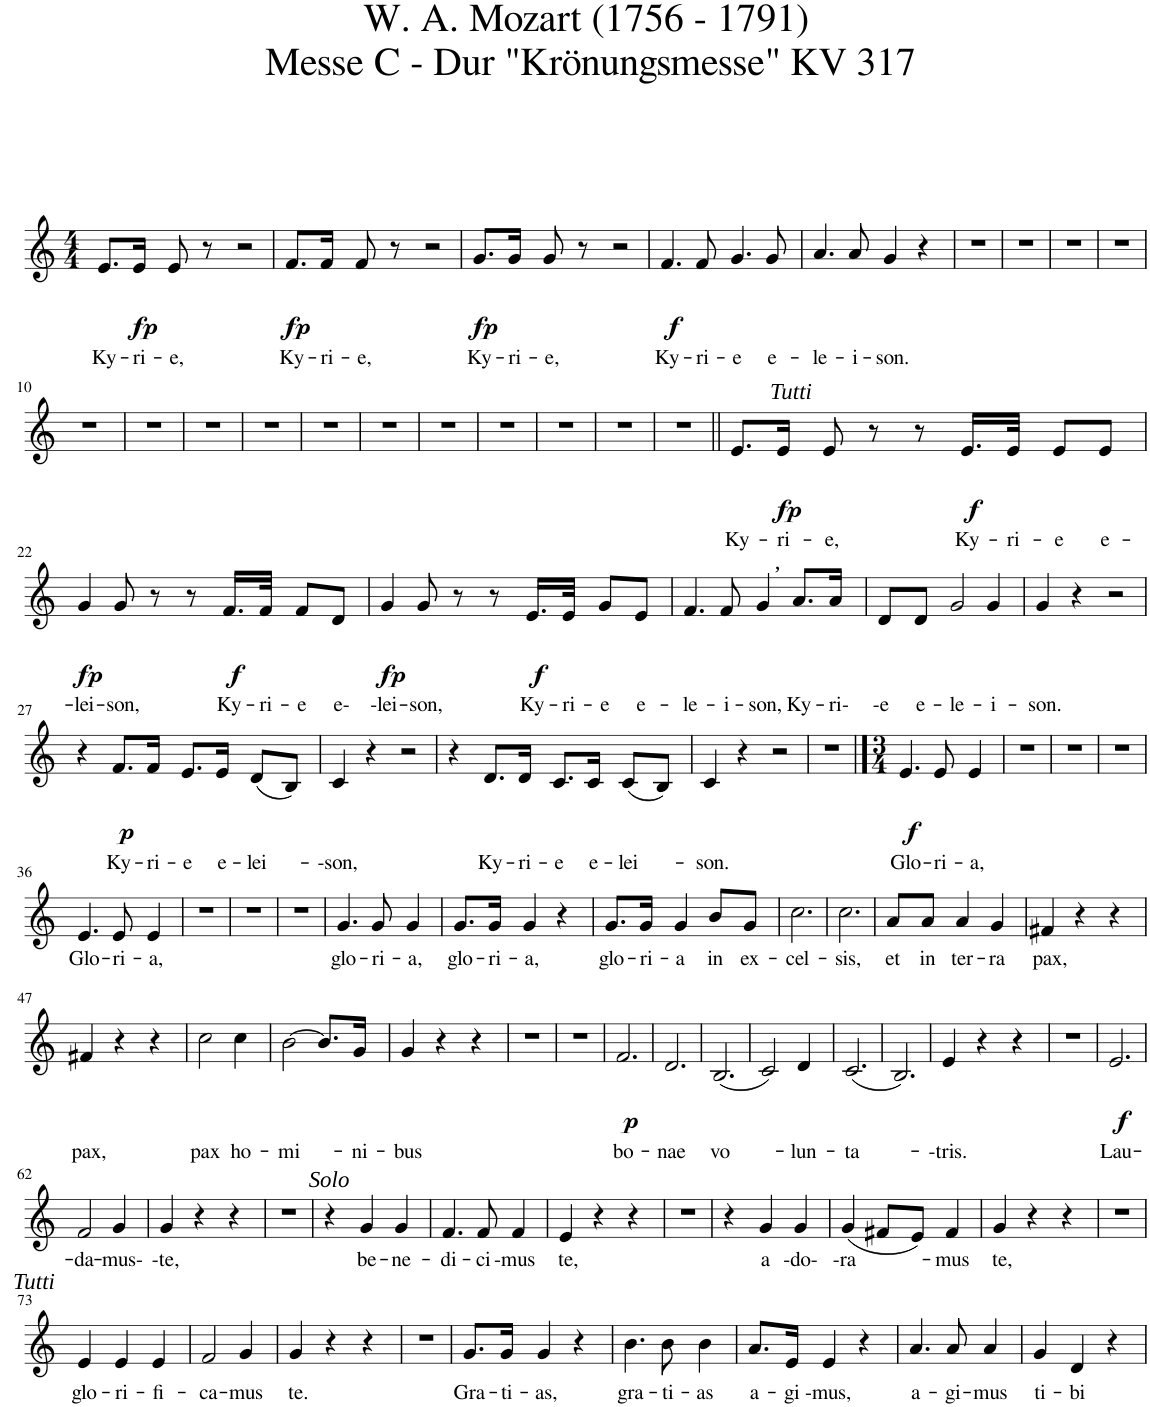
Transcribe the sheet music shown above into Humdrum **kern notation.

**kern	**text	**dynam
*part1	*part1	*part1
*staff1	*staff1	*staff1
*I"Alt	*	*
*clefG2	*	*
*k[]	*	*
*M4/4	*	*
=1	=1	=1
!	!LO:LY:b	!
8.e/L	Ky-	.
!	!LO:LY:b	!LO:DY:b
16e/Jk	ri-	fp
!	!LO:LY:b	!
8e/	e,	.
8r	.	.
2r	.	.
=2	=2	=2
!	!LO:LY:b	!LO:DY:b
8.f/L	Ky-	fp
!	!LO:LY:b	!
16f/Jk	ri-	.
!	!LO:LY:b	!
8f/	e,	.
8r	.	.
2r	.	.
=3	=3	=3
!	!LO:LY:b	!LO:DY:b
8.g/L	Ky-	fp
!	!LO:LY:b	!
16g/Jk	ri-	.
!	!LO:LY:b	!
8g/	e,	.
8r	.	.
2r	.	.
=4	=4	=4
!	!LO:LY:b	!LO:DY:b
4.f/	Ky-	f
!	!LO:LY:b	!
8f/	ri-	.
!	!LO:LY:b	!
4.g/	e	.
!	!LO:LY:b	!
8g/	e-	.
=5	=5	=5
!	!LO:LY:b	!
4.a/	le-	.
!	!LO:LY:b	!
8a/	i-	.
!	!LO:LY:b	!
4g/	son.	.
4r	.	.
=6	=6	=6
1r	.	.
=7	=7	=7
1r	.	.
=8	=8	=8
1r	.	.
=9	=9	=9
1r	.	.
!!LO:LB:g=z
=10	=10	=10
1r	.	.
=11	=11	=11
1r	.	.
=12	=12	=12
1r	.	.
=13	=13	=13
1r	.	.
=14	=14	=14
1r	.	.
=15	=15	=15
1r	.	.
=16	=16	=16
1r	.	.
=17	=17	=17
1r	.	.
=18	=18	=18
1r	.	.
=19	=19	=19
1r	.	.
=20	=20	=20
1r	.	.
=21	=21	=21
!LO:TX:a:i:t=Tutti	!	!
!	!LO:LY:b	!
8.e/L	Ky-	.
!	!LO:LY:b	!LO:DY:b
16e/Jk	ri-	fp
!	!LO:LY:b	!
8e/	e,	.
8r	.	.
8r	.	.
!	!LO:LY:b	!LO:DY:b
16.e/LL	Ky-	f
!	!LO:LY:b	!
32e/JJk	ri-	.
!	!LO:LY:b	!
8e/L	e	.
!	!LO:LY:b	!
8e/J	e-	.
!!LO:LB:g=z
=22	=22	=22
!	!LO:LY:b	!LO:DY:b
4g/	lei-	fp
!	!LO:LY:b	!
8g/	son,	.
8r	.	.
8r	.	.
!	!LO:LY:b	!LO:DY:b
16.f/LL	Ky-	f
!	!LO:LY:b	!
32f/JJk	ri-	.
!	!LO:LY:b	!
8f/L	e	.
!	!LO:LY:b	!
8d/J	e-	.
=23	=23	=23
!	!LO:LY:b	!LO:DY:b
4g/	-lei-	fp
!	!LO:LY:b	!
8g/	son,	.
8r	.	.
8r	.	.
!	!LO:LY:b	!LO:DY:b
16.e/LL	Ky-	f
!	!LO:LY:b	!
32e/JJk	ri-	.
!	!LO:LY:b	!
8g/L	e	.
!	!LO:LY:b	!
8e/J	e-	.
=24	=24	=24
!	!LO:LY:b	!
4.f/	le-	.
!	!LO:LY:b	!
8f/	i-	.
!LO:TX:a:t=,	!	!
!	!LO:LY:b	!
4g/	son,	.
!	!LO:LY:b	!
8.a/L	Ky-	.
!	!LO:LY:b	!
16a/Jk	ri-	.
=25	=25	=25
!	!LO:LY:b	!
8d/L	-e	.
!	!LO:LY:b	!
8d/J	e-	.
!	!LO:LY:b	!
2g/	le-	.
!	!LO:LY:b	!
4g/	i-	.
=26	=26	=26
!	!LO:LY:b	!
4g/	son.	.
4r	.	.
2r	.	.
!!LO:LB:g=z
=27	=27	=27
4r	.	.
!	!LO:LY:b	!LO:DY:b
8.f/L	Ky-	p
!	!LO:LY:b	!
16f/Jk	ri-	.
!	!LO:LY:b	!
8.e/L	e	.
!	!LO:LY:b	!
16e/Jk	e-	.
!	!LO:LY:b	!
(8d/L	lei	.
8B/J)	.	.
=28	=28	=28
!	!LO:LY:b	!
4c/	-son,	.
4r	.	.
2r	.	.
=29	=29	=29
4r	.	.
!	!LO:LY:b	!
8.d/L	Ky-	.
!	!LO:LY:b	!
16d/Jk	ri-	.
!	!LO:LY:b	!
8.c/L	e	.
!	!LO:LY:b	!
16c/Jk	e-	.
!	!LO:LY:b	!
(8c/L	lei	.
8B/J)	.	.
=30	=30	=30
!	!LO:LY:b	!
4c/	son.	.
4r	.	.
2r	.	.
=31	=31	=31
1r	.	.
=32	=32	=32
*M3/4	*	*
!	!LO:LY:b	!LO:DY:b
4.e/	Glo-	f
!	!LO:LY:b	!
8e/	ri-	.
!	!LO:LY:b	!
4e/	a,	.
=33	=33	=33
2.r	.	.
=34	=34	=34
2.r	.	.
=35	=35	=35
2.r	.	.
!!LO:LB:g=z
=36	=36	=36
!	!LO:LY:b	!
4.e/	Glo-	.
!	!LO:LY:b	!
8e/	ri-	.
!	!LO:LY:b	!
4e/	a,	.
=37	=37	=37
2.r	.	.
=38	=38	=38
2.r	.	.
=39	=39	=39
2.r	.	.
=40	=40	=40
!	!LO:LY:b	!
4.g/	glo-	.
!	!LO:LY:b	!
8g/	ri-	.
!	!LO:LY:b	!
4g/	a,	.
=41	=41	=41
!	!LO:LY:b	!
8.g/L	glo-	.
!	!LO:LY:b	!
16g/Jk	ri-	.
!	!LO:LY:b	!
4g/	a,	.
4r	.	.
=42	=42	=42
!	!LO:LY:b	!
8.g/L	glo-	.
!	!LO:LY:b	!
16g/Jk	ri-	.
!	!LO:LY:b	!
4g/	a	.
!	!LO:LY:b	!
8b/L	in	.
!	!LO:LY:b	!
8g/J	ex-	.
=43	=43	=43
!	!LO:LY:b	!
2.cc\	cel-	.
=44	=44	=44
!	!LO:LY:b	!
2.cc\	sis,	.
=45	=45	=45
!	!LO:LY:b	!
8a/L	et	.
!	!LO:LY:b	!
8a/J	in	.
!	!LO:LY:b	!
4a/	ter-	.
!	!LO:LY:b	!
4g/	ra	.
=46	=46	=46
!	!LO:LY:b	!
4f#X/	pax,	.
4r	.	.
4r	.	.
!!LO:LB:g=z
=47	=47	=47
!	!LO:LY:b	!
4f#X/	pax,	.
4r	.	.
4r	.	.
=48	=48	=48
!	!LO:LY:b	!
2cc\	pax	.
!	!LO:LY:b	!
4cc\	ho-	.
=49	=49	=49
!	!LO:LY:b	!
[2b\	mi	.
8.b/L]	.	.
!	!LO:LY:b	!
16g/Jk	ni-	.
=50	=50	=50
!	!LO:LY:b	!
4g/	bus	.
4r	.	.
4r	.	.
=51	=51	=51
2.r	.	.
=52	=52	=52
2.r	.	.
=53	=53	=53
!	!LO:LY:b	!LO:DY:b
2.f/	bo-	p
=54	=54	=54
!	!LO:LY:b	!
2.d/	nae	.
=55	=55	=55
!	!LO:LY:b	!
(2.B/	vo	.
=56	=56	=56
2c/)	.	.
!	!LO:LY:b	!
4d/	lun-	.
=57	=57	=57
!	!LO:LY:b	!
(2.c/	ta	.
=58	=58	=58
2.B/)	.	.
=59	=59	=59
!	!LO:LY:b	!
4e/	-tris.	.
4r	.	.
4r	.	.
=60	=60	=60
2.r	.	.
=61	=61	=61
!	!LO:LY:b	!LO:DY:b
2.e/	Lau-	f
!!LO:LB:g=z
=62	=62	=62
!	!LO:LY:b	!
2f/	da-	.
!	!LO:LY:b	!
4g/	mus-	.
=63	=63	=63
!	!LO:LY:b	!
4g/	-te,	.
4r	.	.
4r	.	.
=64	=64	=64
2.r	.	.
=65	=65	=65
4r	.	.
!LO:TX:a:i:t=Solo	!	!
!	!LO:LY:b	!
4g/	be-	.
!	!LO:LY:b	!
4g/	ne-	.
=66	=66	=66
!	!LO:LY:b	!
4.f/	di-	.
!	!LO:LY:b	!
8f/	ci	.
!	!LO:LY:b	!
4f/	-mus	.
=67	=67	=67
!	!LO:LY:b	!
4e/	te,	.
4r	.	.
4r	.	.
=68	=68	=68
2.r	.	.
=69	=69	=69
4r	.	.
!	!LO:LY:b	!
4g/	a	.
!	!LO:LY:b	!
4g/	-do-	.
=70	=70	=70
!	!LO:LY:b	!
(4g/	-ra	.
8f#X/L	.	.
8e/J)	.	.
!	!LO:LY:b	!
4f#/	mus	.
=71	=71	=71
!	!LO:LY:b	!
4g/	te,	.
4r	.	.
4r	.	.
=72	=72	=72
2.r	.	.
!!LO:LB:g=z
=73	=73	=73
!LO:TX:a:i:t=Tutti	!	!
!	!LO:LY:b	!
4e/	glo-	.
!	!LO:LY:b	!
4e/	ri-	.
!	!LO:LY:b	!
4e/	fi-	.
=74	=74	=74
!	!LO:LY:b	!
2f/	ca-	.
!	!LO:LY:b	!
4g/	mus	.
=75	=75	=75
!	!LO:LY:b	!
4g/	te.	.
4r	.	.
4r	.	.
=76	=76	=76
2.r	.	.
=77	=77	=77
!	!LO:LY:b	!
8.g/L	Gra-	.
!	!LO:LY:b	!
16g/Jk	ti-	.
!	!LO:LY:b	!
4g/	as,	.
4r	.	.
=78	=78	=78
!	!LO:LY:b	!
4.b\	gra-	.
!	!LO:LY:b	!
8b\	ti-	.
!	!LO:LY:b	!
4b\	as	.
=79	=79	=79
!	!LO:LY:b	!
8.a/L	a-	.
!	!LO:LY:b	!
16e/Jk	gi	.
!	!LO:LY:b	!
4e/	-mus,	.
4r	.	.
=80	=80	=80
!	!LO:LY:b	!
4.a/	a-	.
!	!LO:LY:b	!
8a/	gi-	.
!	!LO:LY:b	!
4a/	mus	.
=81	=81	=81
!	!LO:LY:b	!
4g/	ti-	.
!	!LO:LY:b	!
4d/	bi	.
4r	.	.
=	=	=
*-	*-	*-
